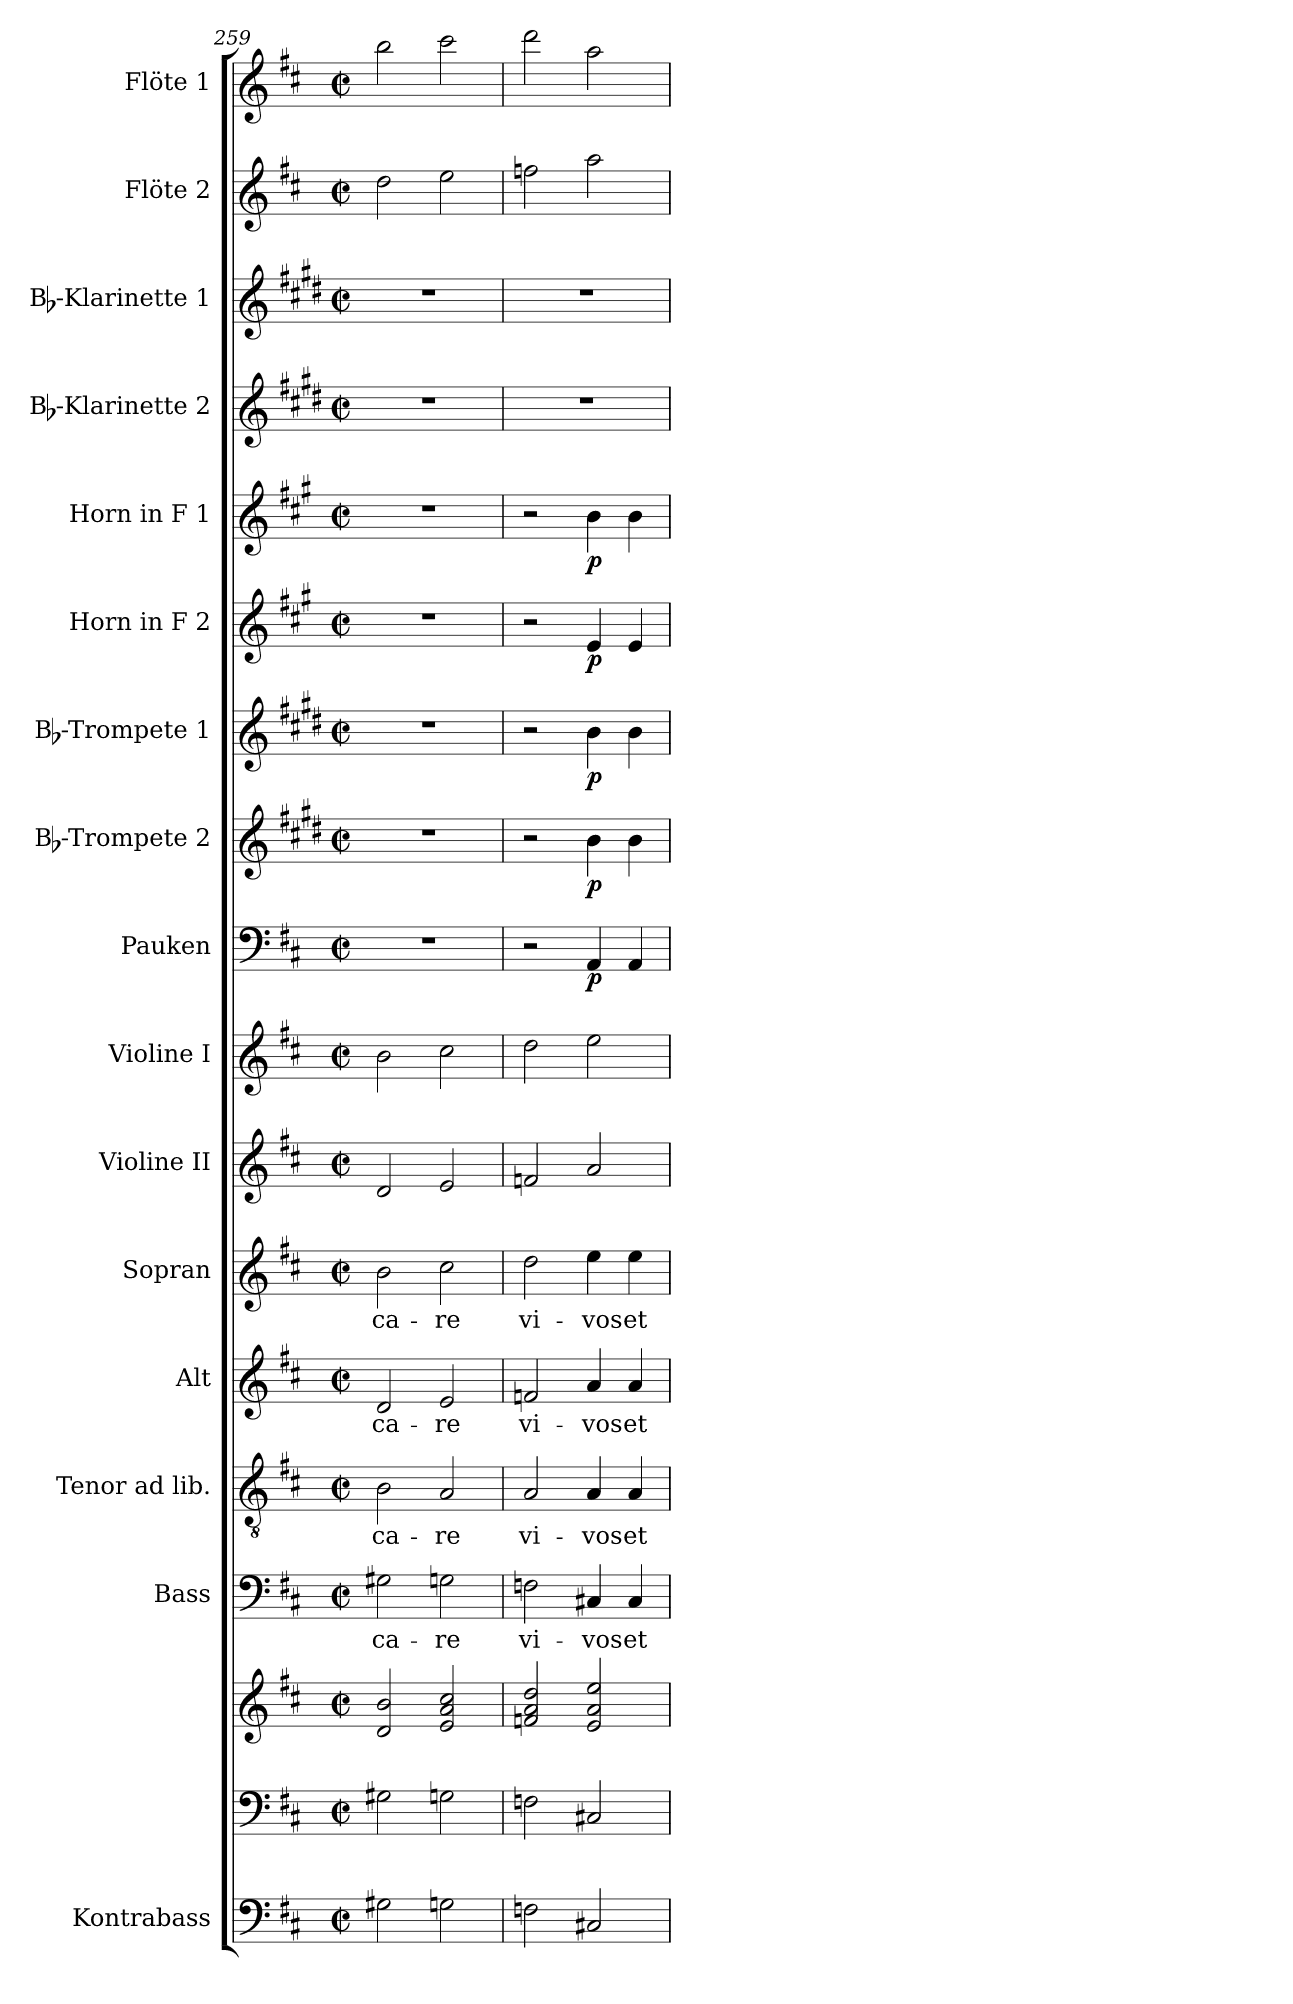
**kern	**kern	**kern	**kern	**text	**kern	**text	**kern	**text	**kern	**text	**kern	**kern	**kern	**dynam	**kern	**dynam	**kern	**dynam	**kern	**dynam	**kern	**dynam	**kern	**kern	**kern	**kern
*part17	*part16	*part16	*part15	*part15	*part14	*part14	*part13	*part13	*part12	*part12	*part11	*part10	*part9	*part9	*part8	*part8	*part7	*part7	*part6	*part6	*part5	*part5	*part4	*part3	*part2	*part1
*staff18	*staff17	*staff16	*staff15	*staff15	*staff14	*staff14	*staff13	*staff13	*staff12	*staff12	*staff11	*staff10	*staff9	*staff9	*staff8	*staff8	*staff7	*staff7	*staff6	*staff6	*staff5	*staff5	*staff4	*staff3	*staff2	*staff1
*I"Kontrabass	*	*	*I"Bass	*	*I"Tenor ad lib.	*	*I"Alt	*	*I"Sopran	*	*I"Violine II	*I"Violine I	*I"Pauken	*	*I"Bb-Trompete 2	*	*I"Bb-Trompete 1	*	*I"Horn in F 2	*	*I"Horn in F 1	*	*I"Bb-Klarinette 2	*I"Bb-Klarinette 1	*I"Flöte 2	*I"Flöte 1
*I'Kb.	*	*	*I'B.	*	*I'T.	*	*I'A.	*	*I'S.	*	*I'Vl. II	*I'Vl. I	*I'Pk.	*	*I'Bb Trp. 2	*	*I'Bb Trp. 1	*	*	*	*	*	*I'Bb Kl. 2	*I'Bb Kl. 1	*I'Fl. 2	*I'Fl. 1
*clefF4	*clefF4	*clefG2	*clefF4	*	*clefGv2	*	*clefG2	*	*clefG2	*	*clefG2	*clefG2	*clefF4	*	*clefG2	*	*clefG2	*	*clefG2	*	*clefG2	*	*clefG2	*clefG2	*clefG2	*clefG2
*ITrd7c12	*	*	*	*	*	*	*	*	*	*	*	*	*	*	*ITrd1c2	*	*ITrd1c2	*	*ITrd4c7	*	*ITrd4c7	*	*ITrd1c2	*ITrd1c2	*	*
*k[f#c#]	*k[f#c#]	*k[f#c#]	*k[f#c#]	*	*k[f#c#]	*	*k[f#c#]	*	*k[f#c#]	*	*k[f#c#]	*k[f#c#]	*k[f#c#]	*	*k[f#c#]	*	*k[f#c#]	*	*k[f#c#]	*	*k[f#c#]	*	*k[f#c#]	*k[f#c#]	*k[f#c#]	*k[f#c#]
*D:	*D:	*D:	*D:	*	*D:	*	*D:	*	*D:	*	*D:	*D:	*D:	*	*D:	*	*D:	*	*D:	*	*D:	*	*D:	*D:	*D:	*D:
*M2/2	*M2/2	*M2/2	*M2/2	*	*M2/2	*	*M2/2	*	*M2/2	*	*M2/2	*M2/2	*M2/2	*	*M2/2	*	*M2/2	*	*M2/2	*	*M2/2	*	*M2/2	*M2/2	*M2/2	*M2/2
*met(c|)	*met(c|)	*met(c|)	*met(c|)	*	*met(c|)	*	*met(c|)	*	*met(c|)	*	*met(c|)	*met(c|)	*met(c|)	*	*met(c|)	*	*met(c|)	*	*met(c|)	*	*met(c|)	*	*met(c|)	*met(c|)	*met(c|)	*met(c|)
=259	=259	=259	=259	=259	=259	=259	=259	=259	=259	=259	=259	=259	=259	=259	=259	=259	=259	=259	=259	=259	=259	=259	=259	=259	=259	=259
!	!	!	!	!LO:LY:b	!	!LO:LY:b	!	!LO:LY:b	!	!LO:LY:b	!	!	!	!	!	!	!	!	!	!	!	!	!	!	!	!
2GG#X\	2G#X\	2d/ 2b/	2G#X\	-ca-	2B\	-ca-	2d/	-ca-	2b\	-ca-	2d/	2b\	1r	.	1r	.	1r	.	1r	.	1r	.	1r	1r	2dd\	2bb\
!	!	!	!	!LO:LY:b	!	!LO:LY:b	!	!LO:LY:b	!	!LO:LY:b	!	!	!	!	!	!	!	!	!	!	!	!	!	!	!	!
2GGn\	2Gn\	2e/ 2a/ 2cc#/	2Gn\	-re	2A/	-re	2e/	-re	2cc#\	-re	2e/	2cc#\	.	.	.	.	.	.	.	.	.	.	.	.	2ee\	2ccc#\
=260	=260	=260	=260	=260	=260	=260	=260	=260	=260	=260	=260	=260	=260	=260	=260	=260	=260	=260	=260	=260	=260	=260	=260	=260	=260	=260
!	!	!	!	!LO:LY:b	!	!LO:LY:b	!	!LO:LY:b	!	!LO:LY:b	!	!	!	!	!	!	!	!	!	!	!	!	!	!	!	!
2FFn\	2Fn\	2fn/ 2a/ 2dd/	2Fn\	vi-	2A/	vi-	2fn/	vi-	2dd\	vi-	2fn/	2dd\	2r	.	2r	.	2r	.	2r	.	2r	.	1r	1r	2ffn\	2ddd\
!	!	!	!	!LO:LY:b	!	!LO:LY:b	!	!LO:LY:b	!	!LO:LY:b	!	!	!	!LO:DY:b	!	!LO:DY:b	!	!LO:DY:b	!	!LO:DY:b	!	!LO:DY:b	!	!	!	!
2CC#X/	2C#X/	2e/ 2a/ 2ee/	4C#X/	-vos	4A/	-vos	4a/	-vos	4ee\	-vos	2a/	2ee\	4AA/	p	4a\	p	4a\	p	4A/	p	4e\	p	.	.	2aa\	2aa\
!	!	!	!	!LO:LY:b	!	!LO:LY:b	!	!LO:LY:b	!	!LO:LY:b	!	!	!	!	!	!	!	!	!	!	!	!	!	!	!	!
.	.	.	4C#/	et	4A/	et	4a/	et	4ee\	et	.	.	4AA/	.	4a\	.	4a\	.	4A/	.	4e\	.	.	.	.	.
=	=	=	=	=	=	=	=	=	=	=	=	=	=	=	=	=	=	=	=	=	=	=	=	=	=	=
*-	*-	*-	*-	*-	*-	*-	*-	*-	*-	*-	*-	*-	*-	*-	*-	*-	*-	*-	*-	*-	*-	*-	*-	*-	*-	*-
